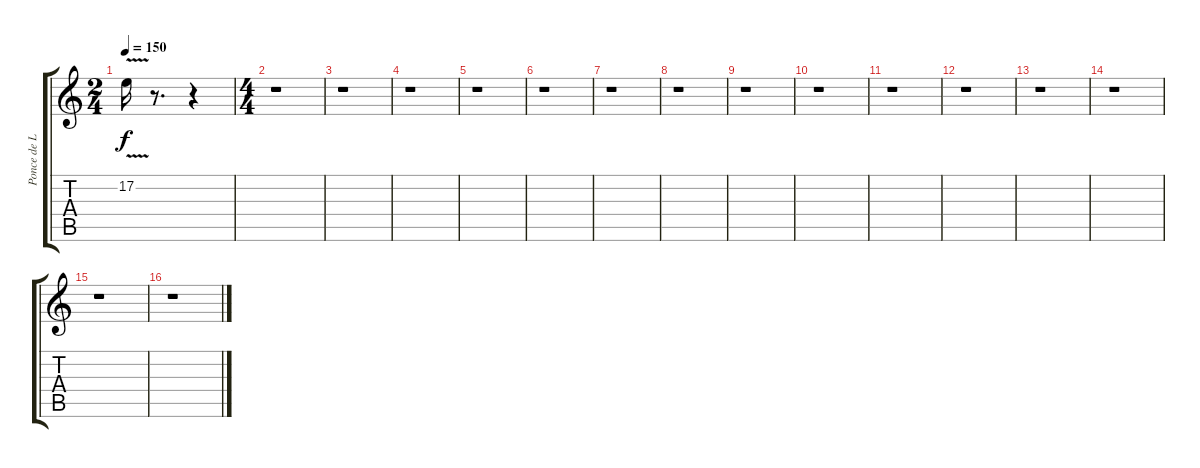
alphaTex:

\track ("Ponce de Leon - Flauta" "Ponce de L") {instrument flute}
\staff {score tabs}
\tuning (E4 B3 G3 D3 A2 E2) {hide}
\ts (2 4)
\tempo 150
\clef g2
\ks c
17.2{v}.16{dy f} r.8{d} r.4 |
\ts (4 4)
r.1 |
r.1 |
r.1 |
r.1 |
r.1 |
r.1 |
r.1 |
r.1 |
r.1 |
r.1 |
r.1 |
r.1 |
r.1 |
r.1 |
r.1
